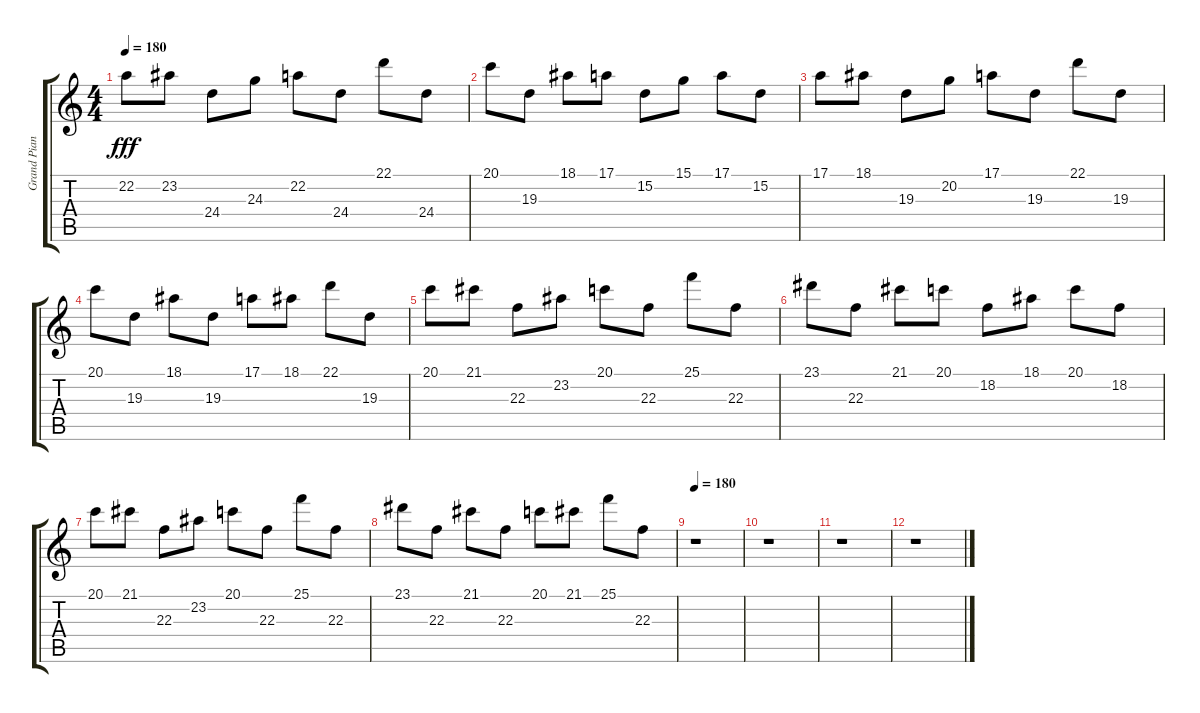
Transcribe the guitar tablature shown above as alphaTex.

\track ("Grand Piano" "Grand Pian") {instrument acousticgrandpiano}
\staff {score tabs}
\tuning (E4 B3 G3 D3 A2 E2) {hide}
\ts (4 4)
\tempo 180
\clef g2
\ks c
22.2.8{dy fff} 23.2.8 24.4.8 24.3.8 22.2.8 24.4.8 22.1.8 24.4.8 |
20.1.8 19.3.8 18.1.8 17.1.8 15.2.8 15.1.8 17.1.8 15.2.8 |
17.1.8 18.1.8 19.3.8 20.2.8 17.1.8 19.3.8 22.1.8 19.3.8 |
20.1.8 19.3.8 18.1.8 19.3.8 17.1.8 18.1.8 22.1.8 19.3.8 |
20.1.8 21.1.8 22.3.8 23.2.8 20.1.8 22.3.8 25.1.8 22.3.8 |
23.1.8 22.3.8 21.1.8 20.1.8 18.2.8 18.1.8 20.1.8 18.2.8 |
20.1.8 21.1.8 22.3.8 23.2.8 20.1.8 22.3.8 25.1.8 22.3.8 |
23.1.8 22.3.8 21.1.8 22.3.8 20.1.8 21.1.8 25.1.8 22.3.8 |
\tempo 180
r.1 |
r.1 |
r.1 |
r.1
